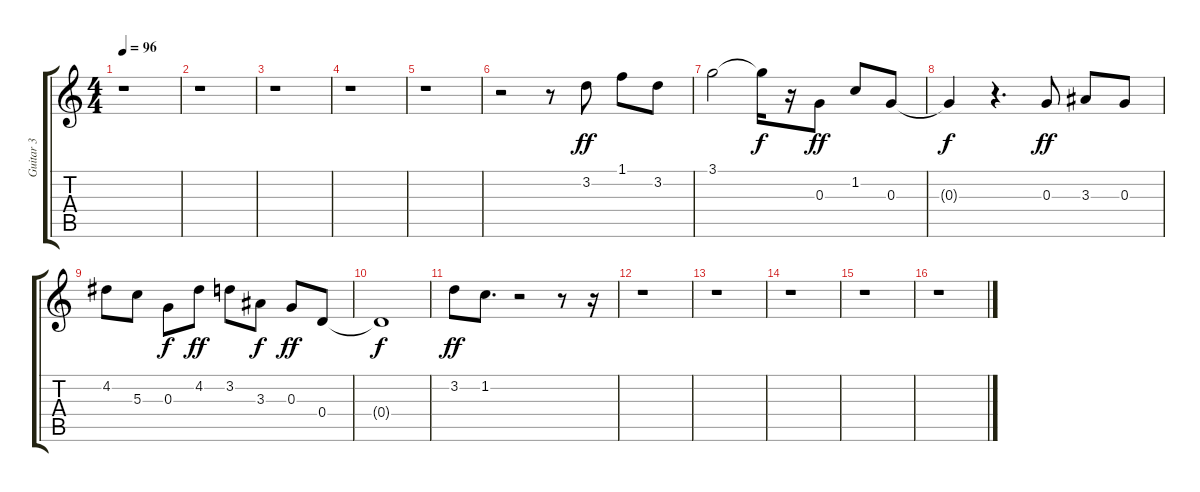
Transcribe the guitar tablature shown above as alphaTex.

\track ("Guitar 3" "Guitar 3") {instrument electricguitarmuted}
\staff {score tabs}
\tuning (E4 B3 G3 D3 A2 E2) {hide}
\ts (4 4)
\tempo 96
\clef g2
\ks c
r.1{dy f} |
r.1 |
r.1 |
r.1 |
r.1 |
r.2 r.8 3.2.8{dy ff} 1.1.8 3.2.8 |
3.1.2 3.1{t}.16{dy f} r.16 0.3.8{dy ff} 1.2.8 0.3.8 |
0.3{t}.4{dy f} r.4{d} 0.3.8{dy ff} 3.3.8 0.3.8 |
4.2.8 5.3.8 0.3.8{dy f} 4.2.8{dy ff} 3.2.8 3.3.8{dy f} 0.3.8{dy ff} 0.4.8 |
0.4{t}.1{dy f} |
3.2.8{dy ff} 1.2.8{d} r.2 r.8 r.16 |
r.1 |
r.1 |
r.1 |
r.1 |
r.1
